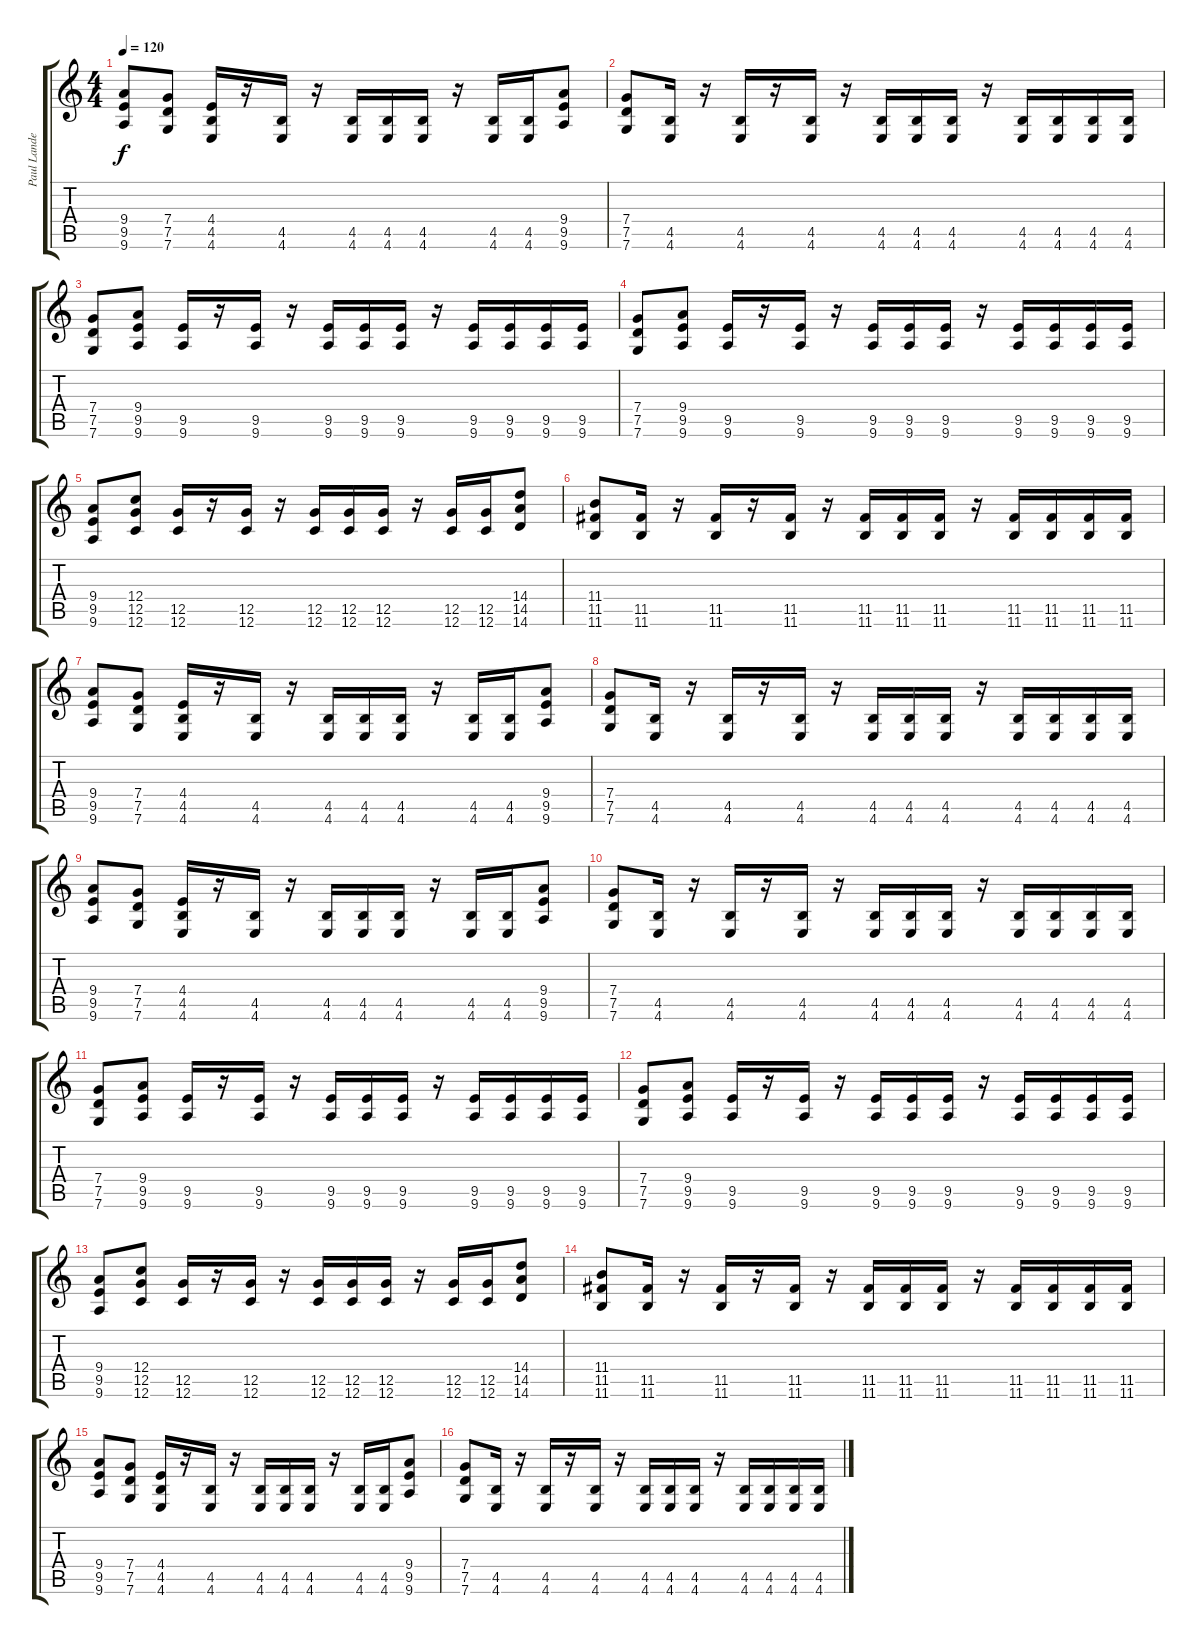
\track ("Paul Landers - Guitar II" "Paul Lande") {instrument distortionguitar}
\staff {score tabs}
\tuning (D4 A3 F3 C3 G2 C2) {hide}
\ts (4 4)
\tempo 120
\clef g2
\ks c
(9.4 9.5 9.6).8{dy f} (7.4 7.5 7.6).8 (4.4 4.5 4.6).16 r.16 (4.5 4.6).16 r.16 (4.5 4.6).16 (4.5 4.6).16 (4.5 4.6).16 r.16 (4.5 4.6).16 (4.5 4.6).16 (9.4 9.5 9.6).8 |
(7.4 7.5 7.6).8 (4.5 4.6).16 r.16 (4.5 4.6).16 r.16 (4.5 4.6).16 r.16 (4.5 4.6).16 (4.5 4.6).16 (4.5 4.6).16 r.16 (4.5 4.6).16 (4.5 4.6).16 (4.5 4.6).16 (4.5 4.6).16 |
(7.4 7.5 7.6).8 (9.4 9.5 9.6).8 (9.5 9.6).16 r.16 (9.5 9.6).16 r.16 (9.5 9.6).16 (9.5 9.6).16 (9.5 9.6).16 r.16 (9.5 9.6).16 (9.5 9.6).16 (9.5 9.6).16 (9.5 9.6).16 |
(7.4 7.5 7.6).8 (9.4 9.5 9.6).8 (9.5 9.6).16 r.16 (9.5 9.6).16 r.16 (9.5 9.6).16 (9.5 9.6).16 (9.5 9.6).16 r.16 (9.5 9.6).16 (9.5 9.6).16 (9.5 9.6).16 (9.5 9.6).16 |
(9.4 9.5 9.6).8 (12.4 12.5 12.6).8 (12.5 12.6).16 r.16 (12.5 12.6).16 r.16 (12.5 12.6).16 (12.5 12.6).16 (12.5 12.6).16 r.16 (12.5 12.6).16 (12.5 12.6).16 (14.4 14.5 14.6).8 |
(11.4 11.5 11.6).8 (11.5 11.6).16 r.16 (11.5 11.6).16 r.16 (11.5 11.6).16 r.16 (11.5 11.6).16 (11.5 11.6).16 (11.5 11.6).16 r.16 (11.5 11.6).16 (11.5 11.6).16 (11.5 11.6).16 (11.5 11.6).16 |
(9.4 9.5 9.6).8 (7.4 7.5 7.6).8 (4.4 4.5 4.6).16 r.16 (4.5 4.6).16 r.16 (4.5 4.6).16 (4.5 4.6).16 (4.5 4.6).16 r.16 (4.5 4.6).16 (4.5 4.6).16 (9.4 9.5 9.6).8 |
(7.4 7.5 7.6).8 (4.5 4.6).16 r.16 (4.5 4.6).16 r.16 (4.5 4.6).16 r.16 (4.5 4.6).16 (4.5 4.6).16 (4.5 4.6).16 r.16 (4.5 4.6).16 (4.5 4.6).16 (4.5 4.6).16 (4.5 4.6).16 |
(9.4 9.5 9.6).8 (7.4 7.5 7.6).8 (4.4 4.5 4.6).16 r.16 (4.5 4.6).16 r.16 (4.5 4.6).16 (4.5 4.6).16 (4.5 4.6).16 r.16 (4.5 4.6).16 (4.5 4.6).16 (9.4 9.5 9.6).8 |
(7.4 7.5 7.6).8 (4.5 4.6).16 r.16 (4.5 4.6).16 r.16 (4.5 4.6).16 r.16 (4.5 4.6).16 (4.5 4.6).16 (4.5 4.6).16 r.16 (4.5 4.6).16 (4.5 4.6).16 (4.5 4.6).16 (4.5 4.6).16 |
(7.4 7.5 7.6).8 (9.4 9.5 9.6).8 (9.5 9.6).16 r.16 (9.5 9.6).16 r.16 (9.5 9.6).16 (9.5 9.6).16 (9.5 9.6).16 r.16 (9.5 9.6).16 (9.5 9.6).16 (9.5 9.6).16 (9.5 9.6).16 |
(7.4 7.5 7.6).8 (9.4 9.5 9.6).8 (9.5 9.6).16 r.16 (9.5 9.6).16 r.16 (9.5 9.6).16 (9.5 9.6).16 (9.5 9.6).16 r.16 (9.5 9.6).16 (9.5 9.6).16 (9.5 9.6).16 (9.5 9.6).16 |
(9.4 9.5 9.6).8 (12.4 12.5 12.6).8 (12.5 12.6).16 r.16 (12.5 12.6).16 r.16 (12.5 12.6).16 (12.5 12.6).16 (12.5 12.6).16 r.16 (12.5 12.6).16 (12.5 12.6).16 (14.4 14.5 14.6).8 |
(11.4 11.5 11.6).8 (11.5 11.6).16 r.16 (11.5 11.6).16 r.16 (11.5 11.6).16 r.16 (11.5 11.6).16 (11.5 11.6).16 (11.5 11.6).16 r.16 (11.5 11.6).16 (11.5 11.6).16 (11.5 11.6).16 (11.5 11.6).16 |
(9.4 9.5 9.6).8 (7.4 7.5 7.6).8 (4.4 4.5 4.6).16 r.16 (4.5 4.6).16 r.16 (4.5 4.6).16 (4.5 4.6).16 (4.5 4.6).16 r.16 (4.5 4.6).16 (4.5 4.6).16 (9.4 9.5 9.6).8 |
(7.4 7.5 7.6).8 (4.5 4.6).16 r.16 (4.5 4.6).16 r.16 (4.5 4.6).16 r.16 (4.5 4.6).16 (4.5 4.6).16 (4.5 4.6).16 r.16 (4.5 4.6).16 (4.5 4.6).16 (4.5 4.6).16 (4.5 4.6).16
